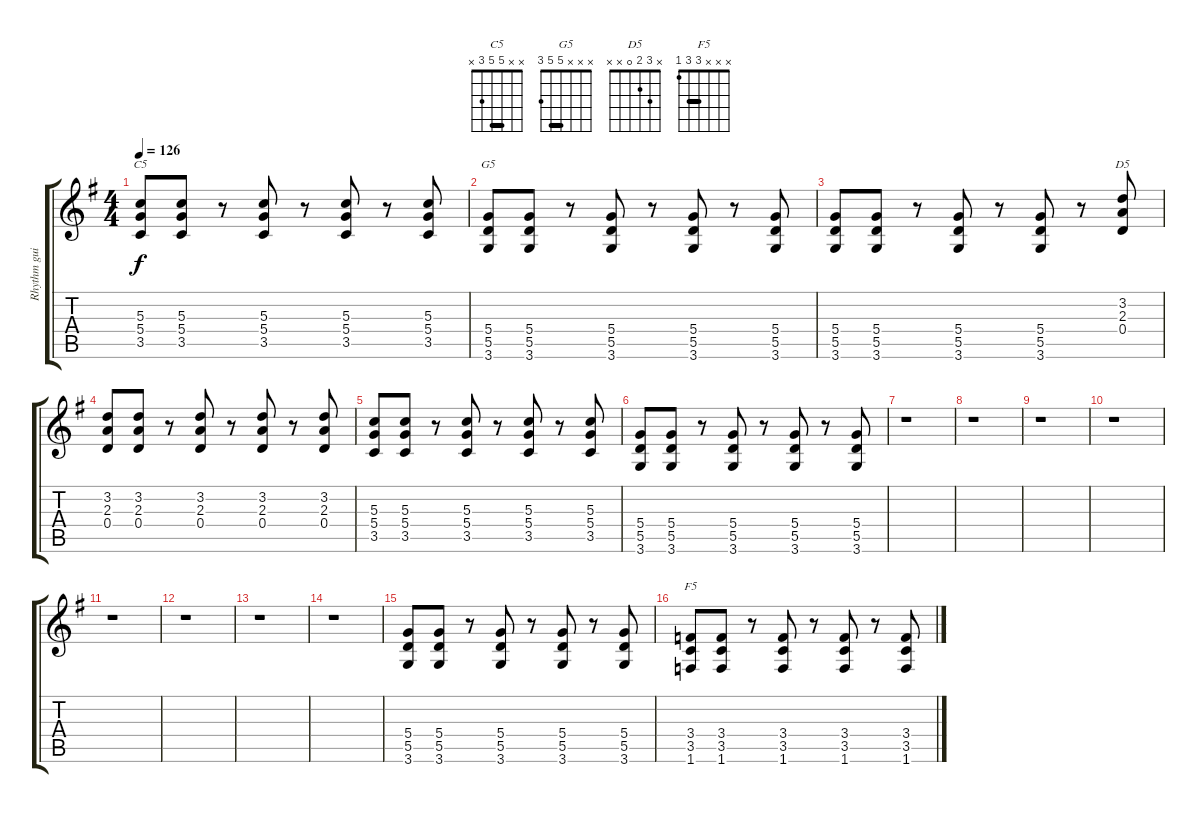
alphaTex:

\track ("Rhythm guitar" "Rhythm gui") {instrument overdrivenguitar}
\staff {score tabs}
\tuning (E4 B3 G3 D3 A2 E2) {hide}
\chord ("C5" x x 5 5 3 x) {barre 5}
\chord ("G5" x x x 5 5 3) {barre 5}
\chord ("D5" x 3 2 0 x x)
\chord ("F5" x x x 3 3 1) {barre 3}
\ts (4 4)
\tempo 126
\clef g2
\ks g
(5.3 5.4 3.5).8{ch "C5" dy f} (5.3 5.4 3.5).8 r.8 (5.3 5.4 3.5).8 r.8 (5.3 5.4 3.5).8 r.8 (5.3 5.4 3.5).8 |
(5.4 5.5 3.6).8{ch "G5"} (5.4 5.5 3.6).8 r.8 (5.4 5.5 3.6).8 r.8 (5.4 5.5 3.6).8 r.8 (5.4 5.5 3.6).8 |
(5.4 5.5 3.6).8 (5.4 5.5 3.6).8 r.8 (5.4 5.5 3.6).8 r.8 (5.4 5.5 3.6).8 r.8 (3.2 2.3 0.4).8{ch "D5"} |
(3.2 2.3 0.4).8 (3.2 2.3 0.4).8 r.8 (3.2 2.3 0.4).8 r.8 (3.2 2.3 0.4).8 r.8 (3.2 2.3 0.4).8 |
(5.3 5.4 3.5).8 (5.3 5.4 3.5).8 r.8 (5.3 5.4 3.5).8 r.8 (5.3 5.4 3.5).8 r.8 (5.3 5.4 3.5).8 |
(5.4 5.5 3.6).8 (5.4 5.5 3.6).8 r.8 (5.4 5.5 3.6).8 r.8 (5.4 5.5 3.6).8 r.8 (5.4 5.5 3.6).8 |
r.1 |
r.1 |
r.1 |
r.1 |
r.1 |
r.1 |
r.1 |
r.1 |
(5.4 5.5 3.6).8 (5.4 5.5 3.6).8 r.8 (5.4 5.5 3.6).8 r.8 (5.4 5.5 3.6).8 r.8 (5.4 5.5 3.6).8 |
(3.4 3.5 1.6).8{ch "F5"} (3.4 3.5 1.6).8 r.8 (3.4 3.5 1.6).8 r.8 (3.4 3.5 1.6).8 r.8 (3.4 3.5 1.6).8
